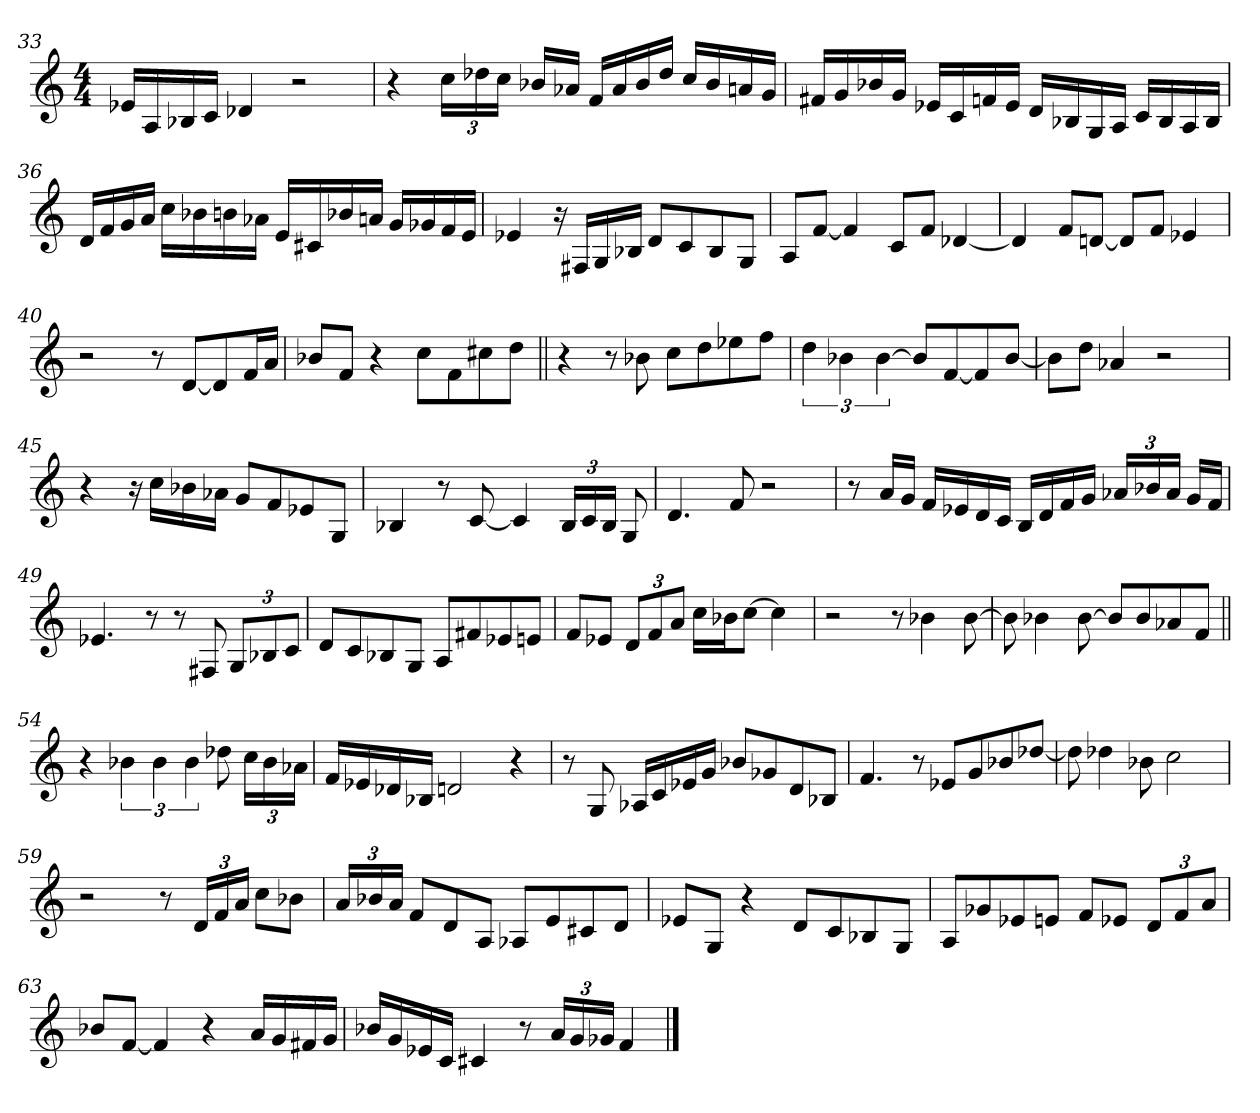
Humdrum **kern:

**kern
*part1
*staff1
*clefG2
*k[]
*M4/4
=33
16e-X/LL
16A/
16B-X/
16c/JJ
4d-X/
2r
=34
4r
24cc\LL
24dd-X\
24cc\JJ
16b-X/LL
16a-X/JJ
16f/LL
16a-/
16b-/
16dd-/JJ
16cc/LL
16b-/
16an/
16g/JJ
=35
16f#X/LL
16g/
16b-X/
16g/JJ
16e-X/LL
16c/
16fn/
16e-/JJ
16d/LL
16B-X/
16G/
16A/JJ
16c/LL
16B-/
16A/
16B-/JJ
=36
16d/LL
16f/
16g/
16a/JJ
16cc\LL
16b-X\
16bn\
16a-X\JJ
16e/LL
16c#X/
16b-X/
16an/JJ
16g/LL
16g-X/
16f/
16e/JJ
=37
4e-X/
16r
16F#X/LL
16G/
16B-X/JJ
8d/L
8c/
8B-/
8G/J
=38
8A/L
[8f/J
4f/]
8c/L
8f/J
[4d-X/
=39
4d-/]
8f/L
[8dn/J
8d/L]
8f/J
4e-X/
=40
2r
8r
[8d/L
8d/]
16f/L
16a/JJ
=41
8b-X/L
8f/J
4r
8cc\L
8f\
8cc#X\
8dd\J
=42||
4r
8r
8b-X\
8cc\L
8dd\
8ee-X\
8ff\J
=43
6dd\
6b-X\
[6b-\
8b-/L]
[8f/
8f/]
[8b-/J
=44
8b-\L]
8dd\J
4a-X/
2r
=45
4r
16r
16cc\LL
16b-X\
16a-X\JJ
8g/L
8f/
8e-X/
8G/J
=46
4B-X/
8r
[8c/
4c/]
24B-/LL
24c/
24B-/JJ
8G/
=47
4.d/
8f/
2r
=48
8r
16a/LL
16g/JJ
16f/LL
16e-X/
16d/
16c/JJ
16B/LL
16d/
16f/
16g/JJ
24a-X/LL
24b-X/
24a-/JJ
16g/LL
16f/JJ
=49
4.e-X/
8r
8r
8F#X/
12G/L
12B-X/
12c/J
=50
8d/L
8c/
8B-X/
8G/J
8A/L
8f#X/
8e-X/
8en/J
=51
8f/L
8e-X/J
12d/L
12f/
12a/J
16cc\LL
16b-X\J
[8cc\J
4cc\]
=52
2r
8r
4b-X\
[8b-\
=53
8b-\]
4b-X\
[8b-\
8b-/L]
8b-/
8a-X/
8f/J
=54||
4r
6b-X\
6b-\
6b-\
8dd-X\
24cc\LL
24b-\
24a-X\JJ
=55
16f/LL
16e-X/
16d-X/
16B-X/JJ
2dn/
4r
=56
8r
8G/
16A-X/LL
16c/
16e-X/
16g/JJ
8b-X/L
8g-X/
8d/
8B-X/J
=57
4.f/
8r
8e-X/L
8g/
8b-X/
[8dd-X/J
=58
8dd-\]
4dd-X\
8b-X\
2cc\
=59
2r
8r
24d/LL
24f/
24a/JJ
8cc\L
8b-X\J
=60
24a/LL
24b-X/
24a/JJ
8f/L
8d/
8A/J
8A-X/L
8e/
8c#X/
8d/J
=61
8e-X/L
8G/J
4r
8d/L
8c/
8B-X/
8G/J
=62
8A/L
8g-X/
8e-X/
8en/J
8f/L
8e-X/J
12d/L
12f/
12a/J
=63
8b-X/L
[8f/J
4f/]
4r
16a/LL
16g/
16f#X/
16g/JJ
=64
16b-X/LL
16g/
16e-X/
16c/JJ
4c#X/
8r
24a/LL
24g/
24g-X/JJ
4f/
==
*-
